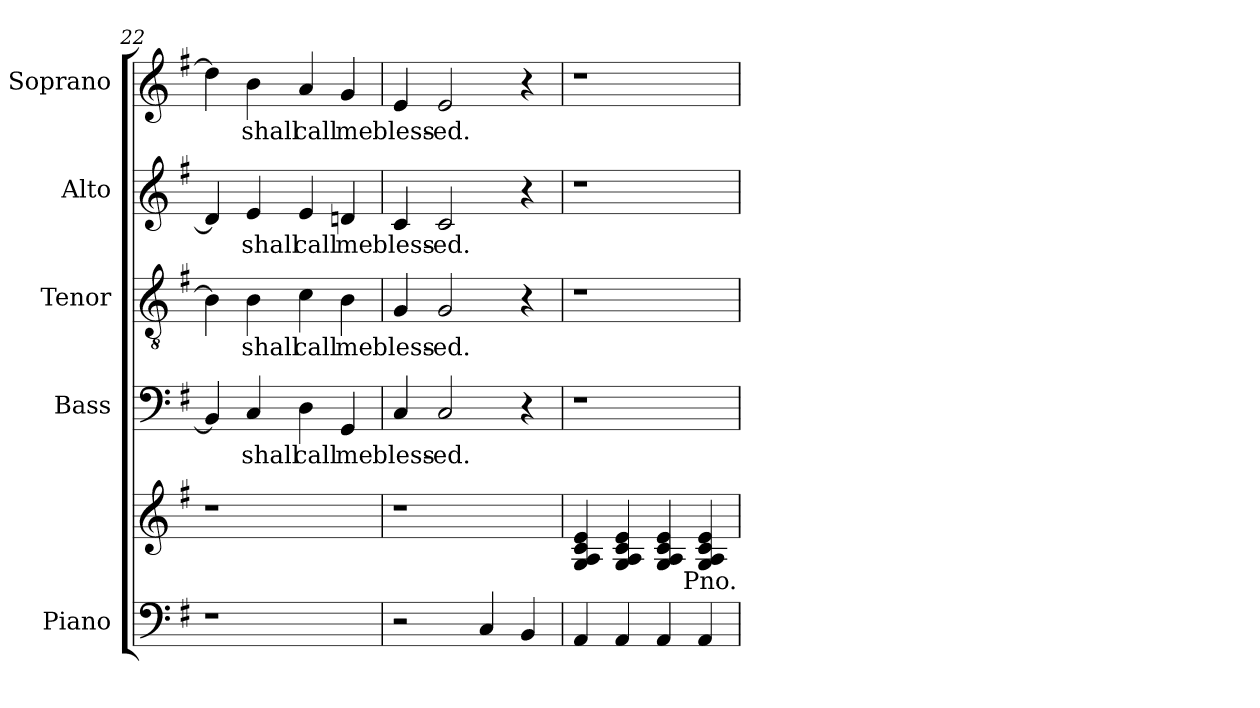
**kern	**kern	**kern	**text	**kern	**text	**kern	**text	**kern	**text
*part5	*part5	*part4	*part4	*part3	*part3	*part2	*part2	*part1	*part1
*staff6	*staff5	*staff4	*staff4	*staff3	*staff3	*staff2	*staff2	*staff1	*staff1
*I"Piano	*	*I"Bass	*	*I"Tenor	*	*I"Alto	*	*I"Soprano	*
*	*	*I'B.	*	*I'T.	*	*I'A.	*	*I'S.	*
*clefF4	*clefG2	*clefF4	*	*clefGv2	*	*clefG2	*	*clefG2	*
*k[f#]	*k[f#]	*k[f#]	*	*k[f#]	*	*k[f#]	*	*k[f#]	*
*G:	*G:	*G:	*	*G:	*	*G:	*	*G:	*
=22	=22	=22	=22	=22	=22	=22	=22	=22	=22
1r	1r	4BB/]	.	4B\]	.	4d#/]	.	4ddn\]	.
!	!	!	!LO:LY:b:cj	!	!LO:LY:b:cj	!	!LO:LY:b:cj	!	!LO:LY:b:cj
.	.	4C/	shall	4B\	shall	4e/	shall	4b\	shall
!	!	!	!LO:LY:b:cj	!	!LO:LY:b:cj	!	!LO:LY:b:cj	!	!LO:LY:b:cj
.	.	4D\	call	4c\	call	4e/	call	4a/	call
!	!	!	!LO:LY:b:cj	!	!LO:LY:b:cj	!	!LO:LY:b:cj	!	!LO:LY:b:cj
.	.	4GG/	me	4B\	me	4dn/	me	4g/	me
=23	=23	=23	=23	=23	=23	=23	=23	=23	=23
!	!	!	!LO:LY:b:cj	!	!LO:LY:b:cj	!	!LO:LY:b:cj	!	!LO:LY:b:cj
2r	1r	4C/	bless-	4G/	bless-	4c/	bless-	4e/	bless-
!	!	!	!LO:LY:b:cj	!	!LO:LY:b:cj	!	!LO:LY:b:cj	!	!LO:LY:b:cj
.	.	2C/	-ed.	2G/	-ed.	2c/	-ed.	2e/	-ed.
4C/	.	.	.	.	.	.	.	.	.
4BB/	.	4r	.	4r	.	4r	.	4r	.
=24	=24	=24	=24	=24	=24	=24	=24	=24	=24
4AA/	4e/ 4c/ 4G/ 4A/	1r	.	1r	.	1r	.	1r	.
4AA/	4G/ 4c/ 4e/ 4A/	.	.	.	.	.	.	.	.
4AA/	4e/ 4c/ 4G/ 4A/	.	.	.	.	.	.	.	.
4AA/	4c/ 4e/ 4G/ 4A/	.	.	.	.	.	.	.	.
!	!LO:TX:b:t=Pno.	!	!	!	!	!	!	!	!
=	=	=	=	=	=	=	=	=	=
*-	*-	*-	*-	*-	*-	*-	*-	*-	*-
